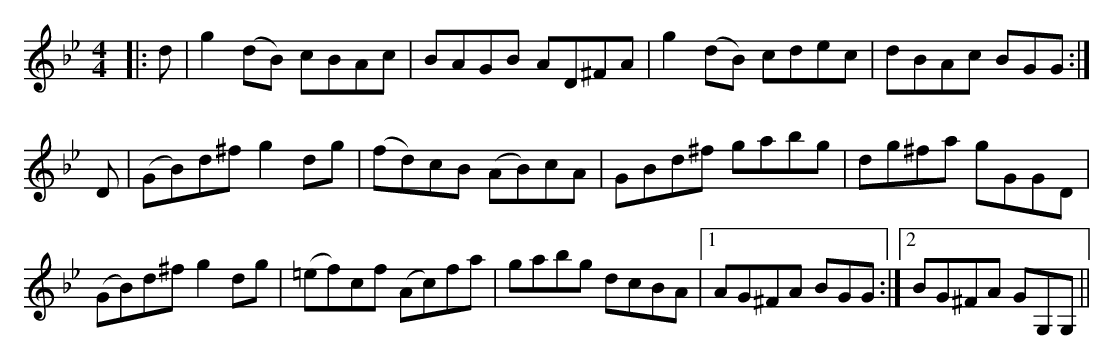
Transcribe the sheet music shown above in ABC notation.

X:1
M:4/4
K:Gmin
|:d|g2 (dB) cBAc|BAGB AD^FA|g2 (dB) cdec|dBAc BGG:|
D|(GB)d^f g2 dg|(fd)cB (AB)cA|GBd^f gabg|dg^fa gGGD|
(GB)d^f g2 dg|(=ef)cf (Ac)fa|gabg dcBA|1 AG^FA BGG:|2 BG^FA GG,G,||
